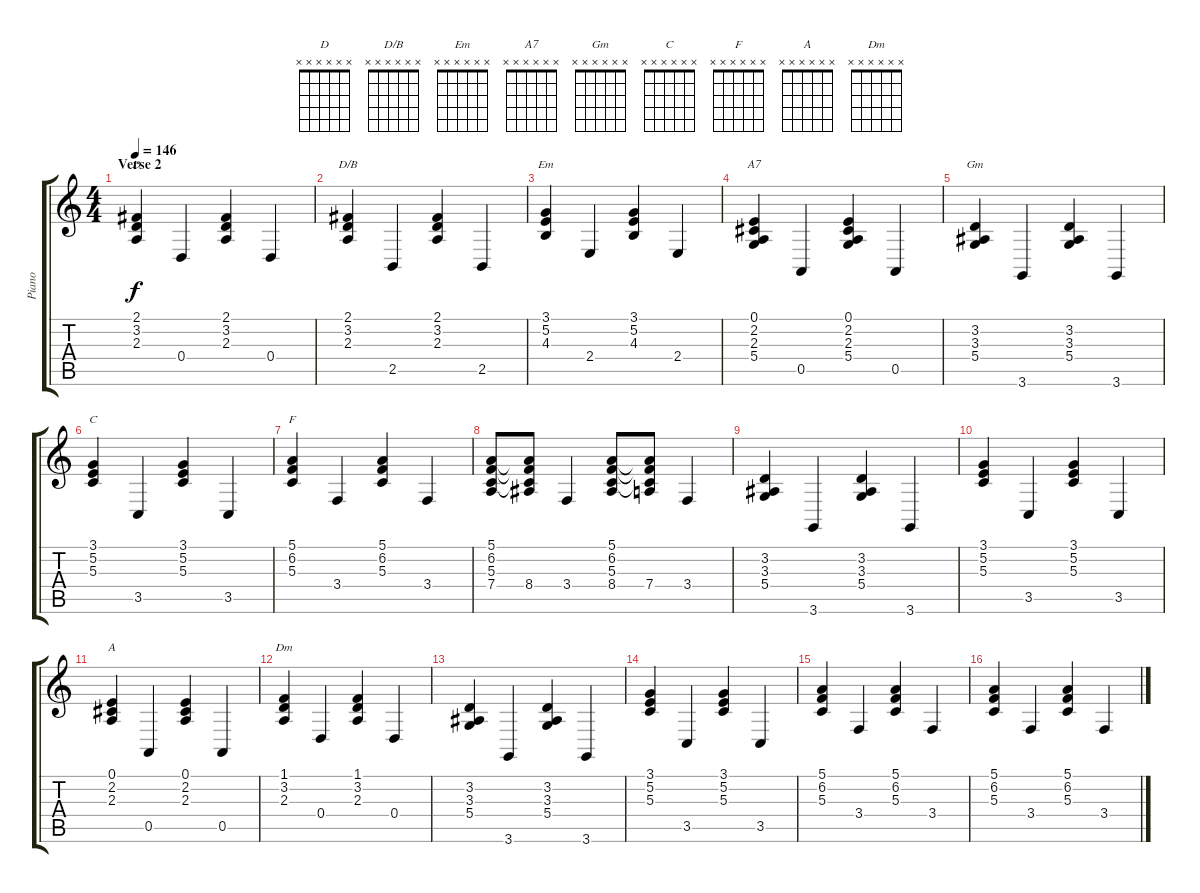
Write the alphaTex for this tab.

\track ("Piano" "Piano") {instrument acousticgrandpiano}
\staff {score tabs}
\tuning (E4 B3 G3 D3 A2 E2) {hide}
\chord ("D" x x x x x x)
\chord ("D/B" x x x x x x)
\chord ("Em" x x x x x x)
\chord ("A7" x x x x x x)
\chord ("Gm" x x x x x x)
\chord ("C" x x x x x x)
\chord ("F" x x x x x x)
\chord ("A" x x x x x x)
\chord ("Dm" x x x x x x)
\ts (4 4)
\section ("" "Verse 2")
\tempo 146
\clef g2
\ks c
(2.1 3.2 2.3).4{ch "D" dy f} 0.4.4 (2.1 3.2 2.3).4 0.4.4 |
(2.1 3.2 2.3).4{ch "D/B"} 2.5.4 (2.1 3.2 2.3).4 2.5.4 |
(3.1 5.2 4.3).4{ch "Em"} 2.4.4 (3.1 5.2 4.3).4 2.4.4 |
(0.1 2.2 2.3 5.4).4{ch "A7"} 0.5.4 (0.1 2.2 2.3 5.4).4 0.5.4 |
(3.2 3.3 5.4).4{ch "Gm"} 3.6.4 (3.2 3.3 5.4).4 3.6.4 |
(3.1 5.2 5.3).4{ch "C"} 3.5.4 (3.1 5.2 5.3).4 3.5.4 |
(5.1 6.2 5.3).4{ch "F"} 3.4.4 (5.1 6.2 5.3).4 3.4.4 |
(5.1 6.2 5.3 7.4).8 (5.1{t} 6.2{t} 5.3{t} 8.4).8 3.4.4 (5.1 6.2 5.3 8.4).8 (5.1{t} 6.2{t} 5.3{t} 7.4).8 3.4.4 |
(3.2 3.3 5.4).4 3.6.4 (3.2 3.3 5.4).4 3.6.4 |
(3.1 5.2 5.3).4 3.5.4 (3.1 5.2 5.3).4 3.5.4 |
(0.1 2.2 2.3).4{ch "A"} 0.5.4 (0.1 2.2 2.3).4 0.5.4 |
(1.1 3.2 2.3).4{ch "Dm"} 0.4.4 (1.1 3.2 2.3).4 0.4.4 |
(3.2 3.3 5.4).4 3.6.4 (3.2 3.3 5.4).4 3.6.4 |
(3.1 5.2 5.3).4 3.5.4 (3.1 5.2 5.3).4 3.5.4 |
(5.1 6.2 5.3).4 3.4.4 (5.1 6.2 5.3).4 3.4.4 |
(5.1 6.2 5.3).4 3.4.4 (5.1 6.2 5.3).4 3.4.4
